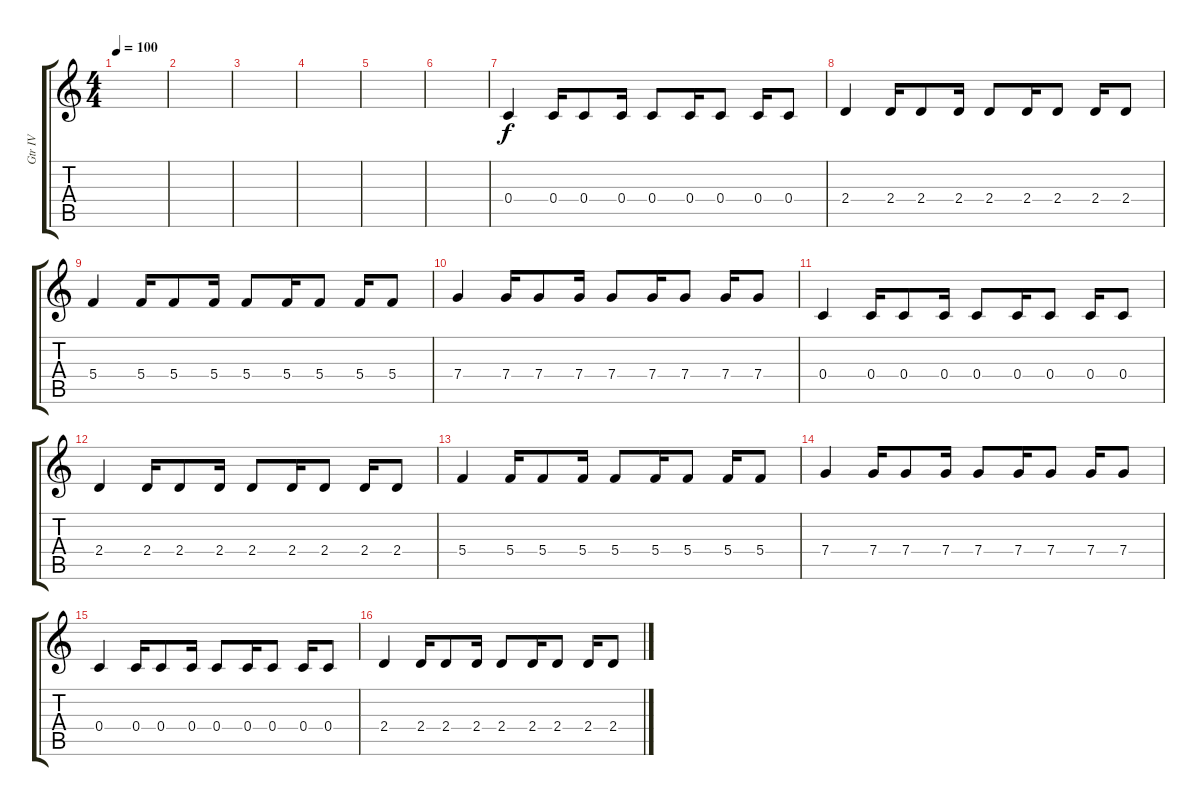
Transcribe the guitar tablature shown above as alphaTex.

\track ("Gtr IV" "Gtr IV") {instrument electricguitarclean}
\staff {score tabs}
\tuning (D4 A3 F3 C3 G2 C2) {hide}
\ts (4 4)
\tempo 100
\clef g2
\ks c
|
|
|
|
|
|
0.4.4{volume 5 instrument electricguitarjazz} 0.4.16 0.4.8 0.4.16 0.4.8 0.4.16 0.4.8 0.4.16 0.4.8 |
2.4.4 2.4.16 2.4.8 2.4.16 2.4.8 2.4.16 2.4.8 2.4.16 2.4.8 |
5.4.4 5.4.16 5.4.8 5.4.16 5.4.8 5.4.16 5.4.8 5.4.16 5.4.8 |
7.4.4 7.4.16 7.4.8 7.4.16 7.4.8 7.4.16 7.4.8 7.4.16 7.4.8 |
0.4.4{volume 5 instrument electricguitarjazz} 0.4.16 0.4.8 0.4.16 0.4.8 0.4.16 0.4.8 0.4.16 0.4.8 |
2.4.4 2.4.16 2.4.8 2.4.16 2.4.8 2.4.16 2.4.8 2.4.16 2.4.8 |
5.4.4 5.4.16 5.4.8 5.4.16 5.4.8 5.4.16 5.4.8 5.4.16 5.4.8 |
7.4.4 7.4.16 7.4.8 7.4.16 7.4.8 7.4.16 7.4.8 7.4.16 7.4.8 |
0.4.4 0.4.16 0.4.8 0.4.16 0.4.8 0.4.16 0.4.8 0.4.16 0.4.8 |
2.4.4 2.4.16 2.4.8 2.4.16 2.4.8 2.4.16 2.4.8 2.4.16 2.4.8
